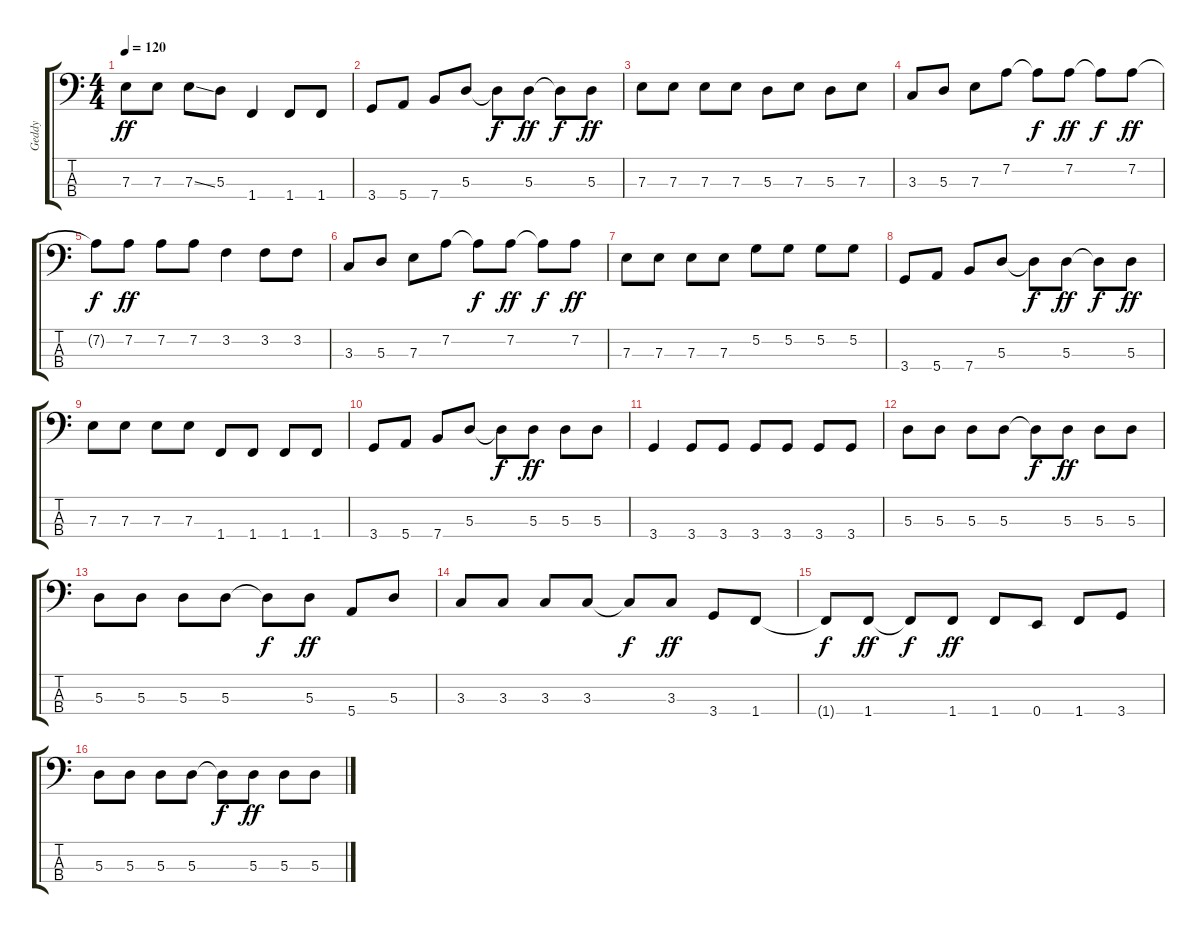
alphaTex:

\track ("Geddy" "Geddy") {instrument electricbasspick}
\staff {score tabs}
\tuning (G2 D2 A1 E1) {hide}
\ts (4 4)
\tempo 120
\clef f4
\ks c
7.3.8{dy ff} 7.3.8 7.3{ss}.8 5.3.8 1.4.4 1.4.8 1.4.8 |
3.4.8 5.4.8 7.4.8 5.3.8 5.3{t}.8{dy f} 5.3.8{dy ff} 5.3{t}.8{dy f} 5.3.8{dy ff} |
7.3.8 7.3.8 7.3.8 7.3.8 5.3.8 7.3.8 5.3.8 7.3.8 |
3.3.8 5.3.8 7.3.8 7.2.8 7.2{t}.8{dy f} 7.2.8{dy ff} 7.2{t}.8{dy f} 7.2.8{dy ff} |
7.2{t}.8{dy f} 7.2.8{dy ff} 7.2.8 7.2.8 3.2.4 3.2.8 3.2.8 |
3.3.8 5.3.8 7.3.8 7.2.8 7.2{t}.8{dy f} 7.2.8{dy ff} 7.2{t}.8{dy f} 7.2.8{dy ff} |
7.3.8 7.3.8 7.3.8 7.3.8 5.2.8 5.2.8 5.2.8 5.2.8 |
3.4.8 5.4.8 7.4.8 5.3.8 5.3{t}.8{dy f} 5.3.8{dy ff} 5.3{t}.8{dy f} 5.3.8{dy ff} |
7.3.8 7.3.8 7.3.8 7.3.8 1.4.8 1.4.8 1.4.8 1.4.8 |
3.4.8 5.4.8 7.4.8 5.3.8 5.3{t}.8{dy f} 5.3.8{dy ff} 5.3.8 5.3.8 |
3.4.4 3.4.8 3.4.8 3.4.8 3.4.8 3.4.8 3.4.8 |
5.3.8 5.3.8 5.3.8 5.3.8 5.3{t}.8{dy f} 5.3.8{dy ff} 5.3.8 5.3.8 |
5.3.8 5.3.8 5.3.8 5.3.8 5.3{t}.8{dy f} 5.3.8{dy ff} 5.4.8 5.3.8 |
3.3.8 3.3.8 3.3.8 3.3.8 3.3{t}.8{dy f} 3.3.8{dy ff} 3.4.8 1.4.8 |
1.4{t}.8{dy f} 1.4.8{dy ff} 1.4{t}.8{dy f} 1.4.8{dy ff} 1.4.8 0.4.8 1.4.8 3.4.8 |
5.3.8 5.3.8 5.3.8 5.3.8 5.3{t}.8{dy f} 5.3.8{dy ff} 5.3.8 5.3.8
